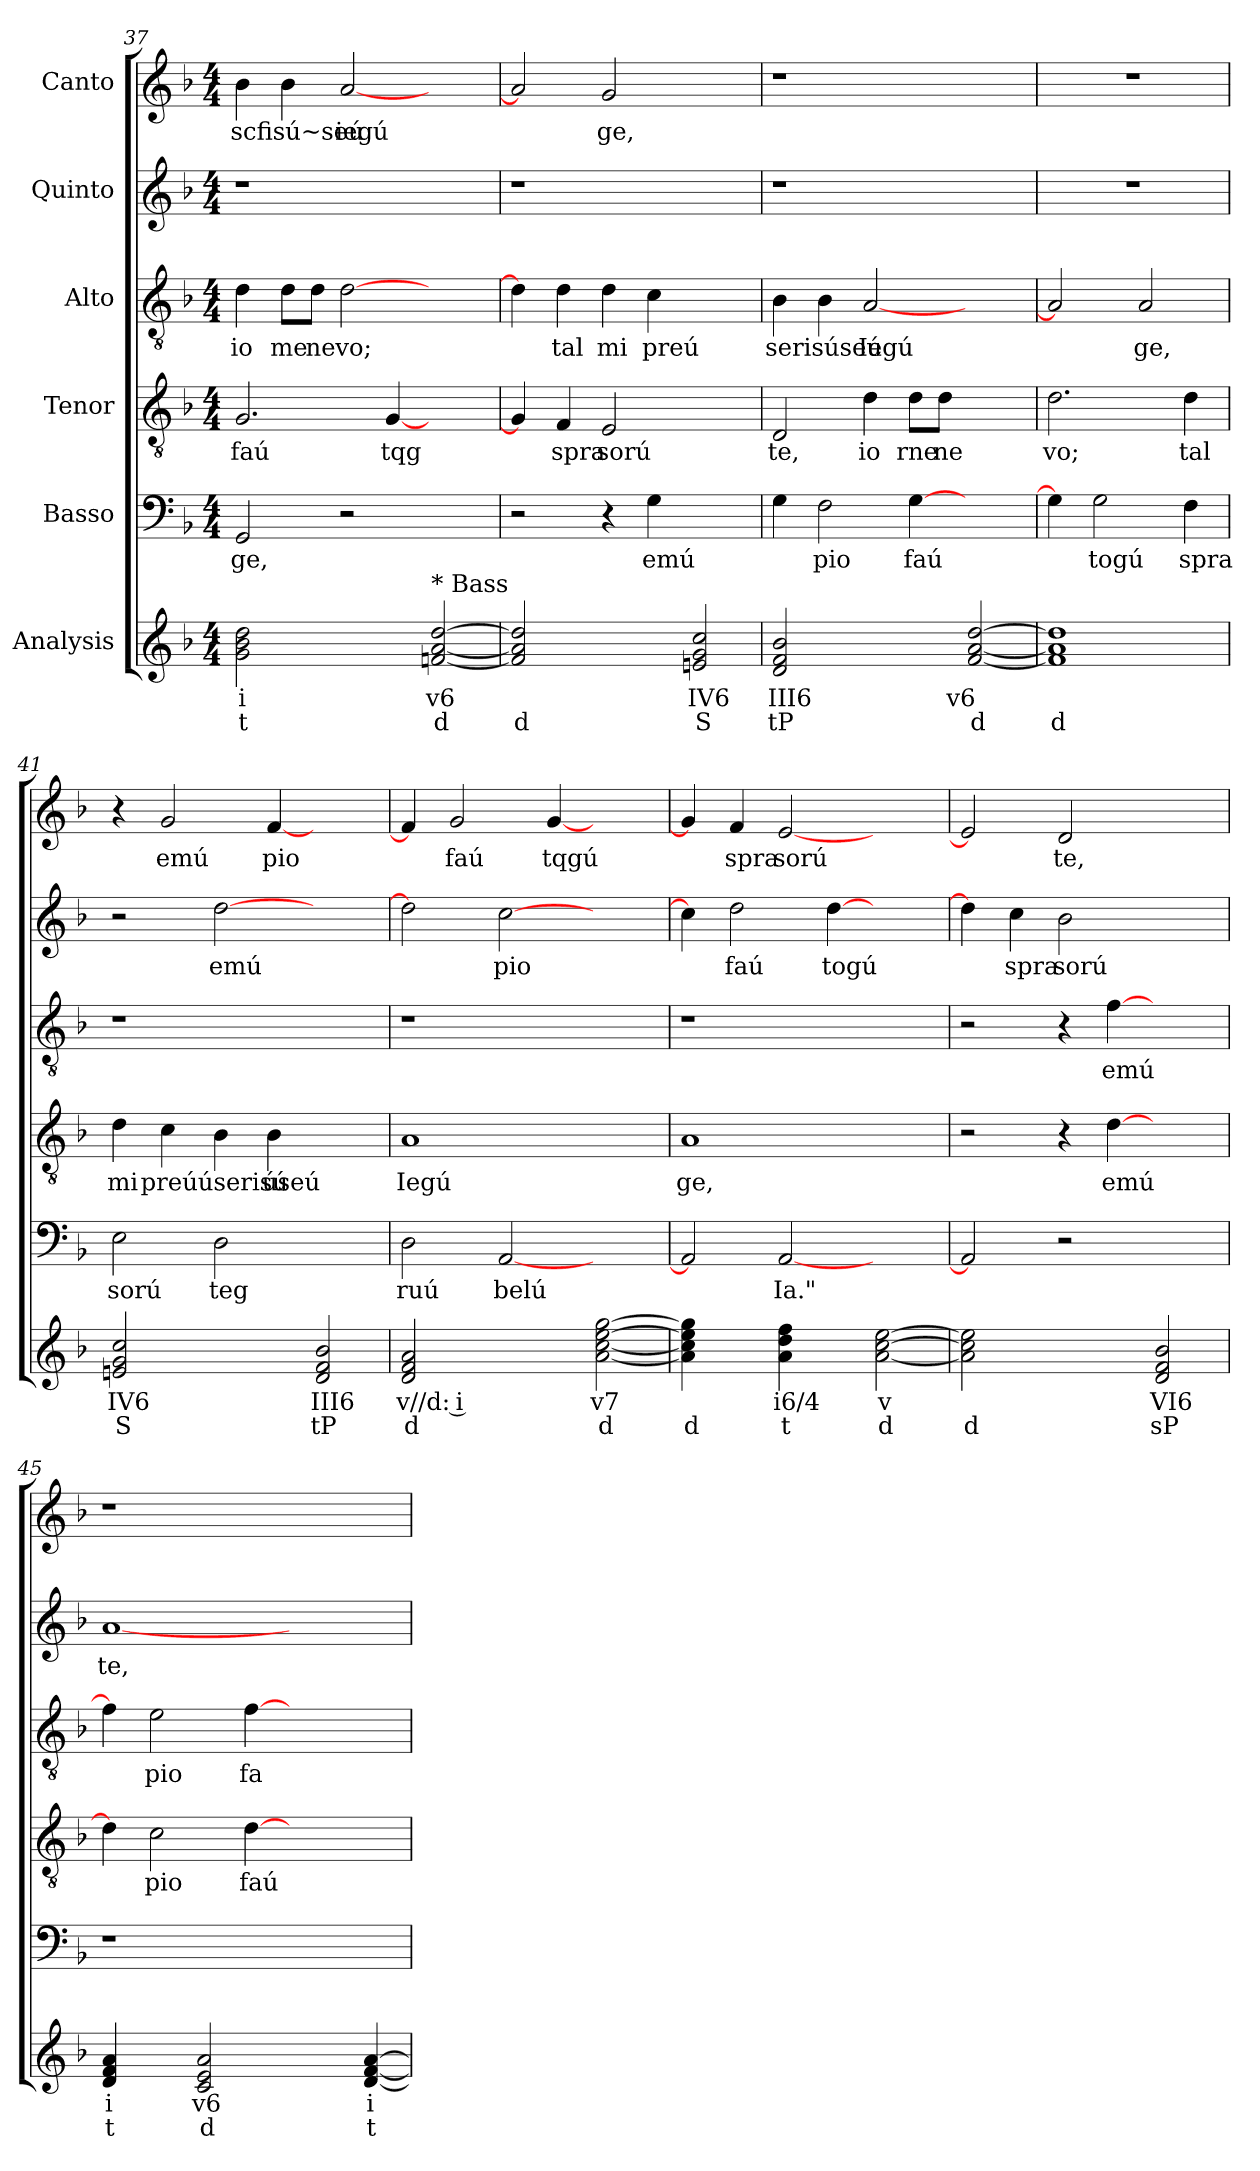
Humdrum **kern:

**kern	**text	**text	**kern	**text	**kern	**text	**kern	**text	**kern	**text	**kern	**text
*part6	*part6	*part6	*part5	*part5	*part4	*part4	*part3	*part3	*part2	*part2	*part1	*part1
*staff6	*staff6	*staff6	*staff5	*staff5	*staff4	*staff4	*staff3	*staff3	*staff2	*staff2	*staff1	*staff1
*I"Analysis	*	*	*I"Basso	*	*I"Tenor	*	*I"Alto	*	*I"Quinto	*	*I"Canto	*
*	*	*	*clefF4	*	*clefGv2	*	*clefGv2	*	*clefG2	*	*clefG2	*
*k[b-]	*	*	*k[b-]	*	*k[b-]	*	*k[b-]	*	*k[b-]	*	*k[b-]	*
*	*	*	*F:	*	*F:	*	*F:	*	*F:	*	*F:	*
*M4/4	*	*	*M4/4	*	*M4/4	*	*M4/4	*	*M4/4	*	*M4/4	*
=37	=37	=37	=37	=37	=37	=37	=37	=37	=37	=37	=37	=37
!	!	!	!	!LO:LY:b	!	!	!	!	!	!	!	!
!	!	!	!	!	!	!LO:LY:b	!	!	!	!	!	!
!	!	!	!	!	!	!	!	!LO:LY:b	!	!	!	!
!	!	!	!	!	!	!	!	!	!	!	!	!LO:LY:b
2g 2b- 2dd	i	t	2GG/	ge,	2.G/	faú	4d\	io	1r	.	4b-\	scfisú~seú
!	!	!	!	!	!	!	!	!LO:LY:b	!	!	!	!
.	.	.	.	.	.	.	8d\L	me	.	.	4b-\	.
!	!	!	!	!	!	!	!	!LO:LY:b	!	!	!	!
.	.	.	.	.	.	.	8d\J	ne	.	.	.	.
!	!	!	!	!	!	!	!	!LO:LY:b	!	!	!	!
!	!	!	!	!	!	!	!	!	!	!	!	!LO:LY:b
2ryy	.	.	2r	.	.	.	[2d\	vo;	.	.	[2a/	iegú
!	!	!	!	!	!	!LO:LY:b	!	!	!	!	!	!
.	.	.	.	.	[4G/	tqg	.	.	.	.	.	.
!LO:TX:a:t=* Bass	!	!	!	!	!	!	!	!	!	!	!	!
[2fn [2a [2dd	v6	d	2ryy	.	2ryy	.	2ryy	.	2ryy	.	2ryy	.
=38	=38	=38	=38	=38	=38	=38	=38	=38	=38	=38	=38	=38
2f] 2a] 2dd]	.	d	2r	.	4G/]	.	4d\]	.	1r	.	2a/]	.
!	!	!	!	!	!	!LO:LY:b	!	!	!	!	!	!
!	!	!	!	!	!	!	!	!LO:LY:b	!	!	!	!
.	.	.	.	.	4F/	spra	4d\	tal	.	.	.	.
!	!	!	!	!	!	!LO:LY:b	!	!	!	!	!	!
!	!	!	!	!	!	!	!	!LO:LY:b	!	!	!	!
!	!	!	!	!	!	!	!	!	!	!	!	!LO:LY:b
2ryy	.	.	4r	.	2E/	sorú	4d\	mi	.	.	2g/	ge,
!	!	!	!	!LO:LY:b	!	!	!	!	!	!	!	!
!	!	!	!	!	!	!	!	!LO:LY:b	!	!	!	!
.	.	.	4G\	emú	.	.	4c\	preú	.	.	.	.
2en 2g 2cc	IV6	S	2ryy	.	2ryy	.	2ryy	.	2ryy	.	2ryy	.
=39	=39	=39	=39	=39	=39	=39	=39	=39	=39	=39	=39	=39
!	!	!	!	!	!	!LO:LY:b	!	!	!	!	!	!
!	!	!	!	!	!	!	!	!LO:LY:b	!	!	!	!
2d 2f 2b-	III6	tP	4G\	.	2D/	te,	4B-\	serisúseú	1r	.	1r	.
!	!	!	!	!LO:LY:b	!	!	!	!	!	!	!	!
.	.	.	2F\	pio	.	.	4B-\	.	.	.	.	.
!	!	!	!	!	!	!LO:LY:b	!	!	!	!	!	!
!	!	!	!	!	!	!	!	!LO:LY:b	!	!	!	!
2ryy	.	.	.	.	4d\	io	[2A/	Iegú	.	.	.	.
!	!	!	!	!LO:LY:b	!	!	!	!	!	!	!	!
!	!	!	!	!	!	!LO:LY:b	!	!	!	!	!	!
.	.	.	[4G\	faú	8d\L	rne	.	.	.	.	.	.
!	!	!	!	!	!	!LO:LY:b	!	!	!	!	!	!
.	.	.	.	.	8d\J	ne	.	.	.	.	.	.
[2f [2a [2dd	v6	d	2ryy	.	2ryy	.	2ryy	.	2ryy	.	2ryy	.
=40	=40	=40	=40	=40	=40	=40	=40	=40	=40	=40	=40	=40
!	!	!	!	!	!	!LO:LY:b	!	!	!	!	!	!
1f] 1a] 1dd]	.	d	4G\]	.	2.d\	vo;	2A/]	.	1r	.	1r	.
!	!	!	!	!LO:LY:b	!	!	!	!	!	!	!	!
.	.	.	2G\	togú	.	.	.	.	.	.	.	.
!	!	!	!	!	!	!	!	!LO:LY:b	!	!	!	!
.	.	.	.	.	.	.	2A/	ge,	.	.	.	.
!	!	!	!	!LO:LY:b	!	!	!	!	!	!	!	!
!	!	!	!	!	!	!LO:LY:b	!	!	!	!	!	!
.	.	.	4F\	spra	4d\	tal	.	.	.	.	.	.
=41	=41	=41	=41	=41	=41	=41	=41	=41	=41	=41	=41	=41
!	!	!	!	!LO:LY:b	!	!	!	!	!	!	!	!
!	!	!	!	!	!	!LO:LY:b	!	!	!	!	!	!
2en 2g 2cc	IV6	S	2E\	sorú	4d\	mi	1r	.	2r	.	4r	.
!	!	!	!	!	!	!LO:LY:b	!	!	!	!	!	!
!	!	!	!	!	!	!	!	!	!	!	!	!LO:LY:b
.	.	.	.	.	4c\	preúúserisú	.	.	.	.	2g/	emú
!	!	!	!	!LO:LY:b	!	!	!	!	!	!	!	!
!	!	!	!	!	!	!	!	!	!	!LO:LY:b	!	!
2ryy	.	.	2D\	teg	4B-\	.	.	.	[2dd\	emú	.	.
!	!	!	!	!	!	!LO:LY:b	!	!	!	!	!	!
!	!	!	!	!	!	!	!	!	!	!	!	!LO:LY:b
.	.	.	.	.	4B-\	úseú	.	.	.	.	[4f/	pio
2d 2f 2b-	III6	tP	2ryy	.	2ryy	.	2ryy	.	2ryy	.	2ryy	.
=42	=42	=42	=42	=42	=42	=42	=42	=42	=42	=42	=42	=42
!	!	!	!	!LO:LY:b	!	!	!	!	!	!	!	!
!	!	!	!	!	!	!LO:LY:b	!	!	!	!	!	!
2d 2f 2a	v//d: i	d	2D\	ruú	1A	Iegú	1r	.	2dd\]	.	4f/]	.
!	!	!	!	!	!	!	!	!	!	!	!	!LO:LY:b
.	.	.	.	.	.	.	.	.	.	.	2g/	faú
!	!	!	!	!LO:LY:b	!	!	!	!	!	!	!	!
!	!	!	!	!	!	!	!	!	!	!LO:LY:b	!	!
2ryy	.	.	[2AA/	belú	.	.	.	.	[2cc\	pio	.	.
!	!	!	!	!	!	!	!	!	!	!	!	!LO:LY:b
.	.	.	.	.	.	.	.	.	.	.	[4g/	tqgú
[2a [2cc [2ee [2gg	v7	d	2ryy	.	2ryy	.	2ryy	.	2ryy	.	2ryy	.
=43	=43	=43	=43	=43	=43	=43	=43	=43	=43	=43	=43	=43
!	!	!	!	!	!	!LO:LY:b	!	!	!	!	!	!
4a] 4cc] 4ee] 4gg]	.	d	2AA/]	.	1A	ge,	1r	.	4cc\]	.	4g/]	.
!	!	!	!	!	!	!	!	!	!	!LO:LY:b	!	!
!	!	!	!	!	!	!	!	!	!	!	!	!LO:LY:b
4ryy	.	.	.	.	.	.	.	.	2dd\	faú	4f/	spra
!	!	!	!	!LO:LY:b	!	!	!	!	!	!	!	!
!	!	!	!	!	!	!	!	!	!	!	!	!LO:LY:b
4a 4dd 4ff	i6/4	t	[2AA/	Ia."	.	.	.	.	.	.	[2e/	sorú
!	!	!	!	!	!	!	!	!	!	!LO:LY:b	!	!
4ryy	.	.	.	.	.	.	.	.	[4dd\	togú	.	.
[2a [2cc [2ee	v	d	2ryy	.	2ryy	.	2ryy	.	2ryy	.	2ryy	.
=44	=44	=44	=44	=44	=44	=44	=44	=44	=44	=44	=44	=44
2a] 2cc] 2ee]	.	d	2AA/]	.	2r	.	2r	.	4dd\]	.	2e/]	.
!	!	!	!	!	!	!	!	!	!	!LO:LY:b	!	!
.	.	.	.	.	.	.	.	.	4cc\	spra	.	.
!	!	!	!	!	!	!	!	!	!	!LO:LY:b	!	!
!	!	!	!	!	!	!	!	!	!	!	!	!LO:LY:b
2ryy	.	.	2r	.	4r	.	4r	.	2b-\	sorú	2d/	te,
!	!	!	!	!	!	!LO:LY:b	!	!	!	!	!	!
!	!	!	!	!	!	!	!	!LO:LY:b	!	!	!	!
.	.	.	.	.	[4d\	emú	[4f\	emú	.	.	.	.
2d 2f 2b-	VI6	sP	2ryy	.	2ryy	.	2ryy	.	2ryy	.	2ryy	.
=45	=45	=45	=45	=45	=45	=45	=45	=45	=45	=45	=45	=45
!	!	!	!	!	!	!	!	!	!	!LO:LY:b	!	!
4d 4f 4a	i	t	1r	.	4d\]	.	4f\]	.	[1a	te,	1r	.
!	!	!	!	!	!	!LO:LY:b	!	!	!	!	!	!
!	!	!	!	!	!	!	!	!LO:LY:b	!	!	!	!
4ryy	.	.	.	.	2c\	pio	2e\	pio	.	.	.	.
2c 2e 2a	v6	d	.	.	.	.	.	.	.	.	.	.
!	!	!	!	!	!	!LO:LY:b	!	!	!	!	!	!
!	!	!	!	!	!	!	!	!LO:LY:b	!	!	!	!
.	.	.	.	.	[4d\	faú	[4f\	fa	.	.	.	.
2ryy	.	.	2.ryy	.	2.ryy	.	2.ryy	.	2.ryy	.	2.ryy	.
[4d [4f [4a	i	t	.	.	.	.	.	.	.	.	.	.
=	=	=	=	=	=	=	=	=	=	=	=	=
*-	*-	*-	*-	*-	*-	*-	*-	*-	*-	*-	*-	*-
